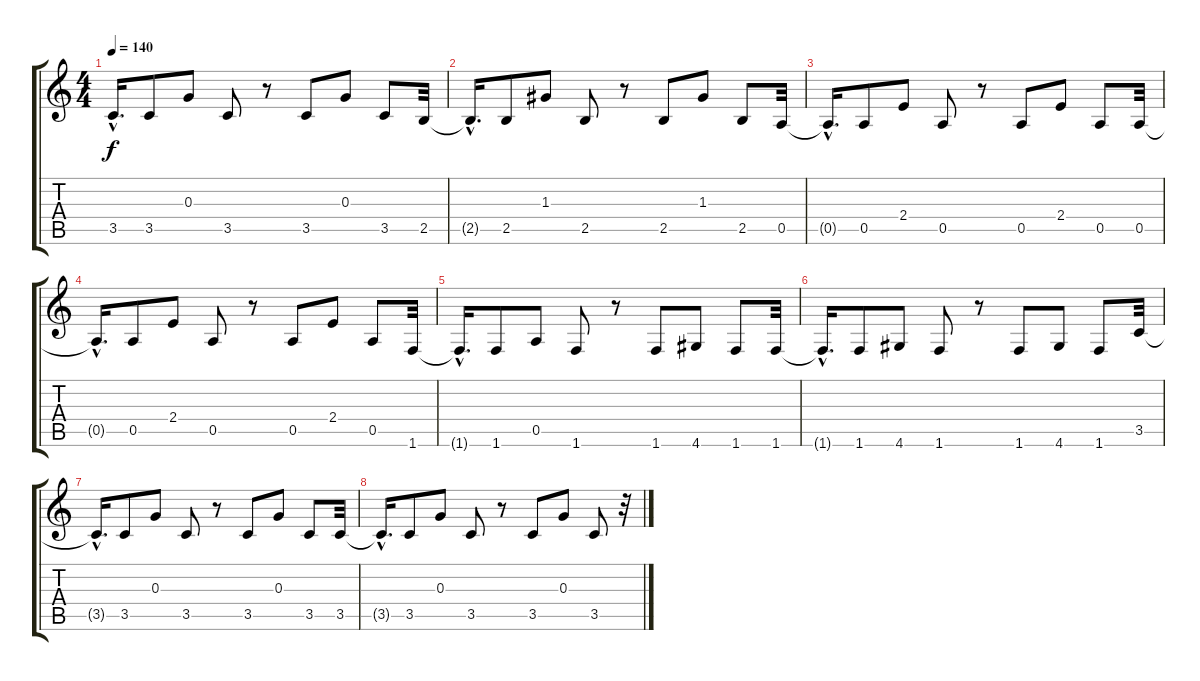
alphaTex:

\track "" {instrument electricguitarclean}
\staff {score tabs}
\tuning (E4 B3 G3 D3 A2 E2) {hide}
\ts (4 4)
\tempo 140
\clef g2
\ks c
3.5{hac t}.16{d dy f} 3.5.8 0.3.8 3.5.8 r.8 3.5.8 0.3.8 3.5.8 2.5.32 |
2.5{hac t}.16{d} 2.5.8 1.3.8 2.5.8 r.8 2.5.8 1.3.8 2.5.8 0.5.32 |
0.5{hac t}.16{d} 0.5.8 2.4.8 0.5.8 r.8 0.5.8 2.4.8 0.5.8 0.5.32 |
0.5{hac t}.16{d} 0.5.8 2.4.8 0.5.8 r.8 0.5.8 2.4.8 0.5.8 1.6.32 |
1.6{hac t}.16{d} 1.6.8 0.5.8 1.6.8 r.8 1.6.8 4.6.8 1.6.8 1.6.32 |
1.6{hac t}.16{d} 1.6.8 4.6.8 1.6.8 r.8 1.6.8 4.6.8 1.6.8 3.5.32 |
3.5{hac t}.16{d} 3.5.8 0.3.8 3.5.8 r.8 3.5.8 0.3.8 3.5.8 3.5.32 |
3.5{hac t}.16{d} 3.5.8 0.3.8 3.5.8 r.8 3.5.8 0.3.8 3.5.8 r.32
